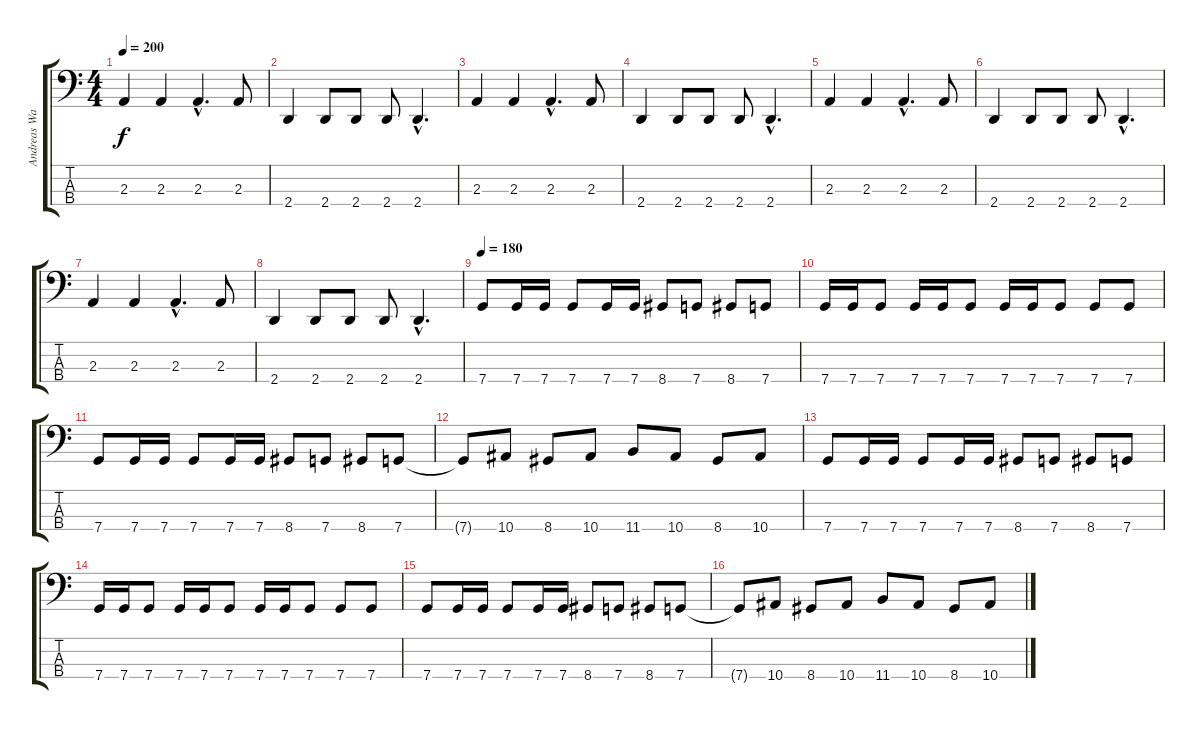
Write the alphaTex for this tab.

\track ("Andreas Wallan Wahl" "Andreas Wa") {instrument electricbasspick}
\staff {score tabs}
\tuning (F2 C2 G1 C1) {hide}
\ts (4 4)
\tempo 200
\clef f4
\ks c
2.3.4{dy f} 2.3.4 2.3{hac}.4{d} 2.3.8 |
2.4.4 2.4.8 2.4.8 2.4.8 2.4{hac}.4{d} |
2.3.4 2.3.4 2.3{hac}.4{d} 2.3.8 |
2.4.4 2.4.8 2.4.8 2.4.8 2.4{hac}.4{d} |
2.3.4 2.3.4 2.3{hac}.4{d} 2.3.8 |
2.4.4 2.4.8 2.4.8 2.4.8 2.4{hac}.4{d} |
2.3.4 2.3.4 2.3{hac}.4{d} 2.3.8 |
2.4.4 2.4.8 2.4.8 2.4.8 2.4{hac}.4{d} |
\tempo 180
7.4.8 7.4.16 7.4.16 7.4.8 7.4.16 7.4.16 8.4.8 7.4.8 8.4.8 7.4.8 |
7.4.16 7.4.16 7.4.8 7.4.16 7.4.16 7.4.8 7.4.16 7.4.16 7.4.8 7.4.8 7.4.8 |
7.4.8 7.4.16 7.4.16 7.4.8 7.4.16 7.4.16 8.4.8 7.4.8 8.4.8 7.4.8 |
7.4{t}.8 10.4.8 8.4.8 10.4.8 11.4.8 10.4.8 8.4.8 10.4.8 |
7.4.8 7.4.16 7.4.16 7.4.8 7.4.16 7.4.16 8.4.8 7.4.8 8.4.8 7.4.8 |
7.4.16 7.4.16 7.4.8 7.4.16 7.4.16 7.4.8 7.4.16 7.4.16 7.4.8 7.4.8 7.4.8 |
7.4.8 7.4.16 7.4.16 7.4.8 7.4.16 7.4.16 8.4.8 7.4.8 8.4.8 7.4.8 |
7.4{t}.8 10.4.8 8.4.8 10.4.8 11.4.8 10.4.8 8.4.8 10.4.8
